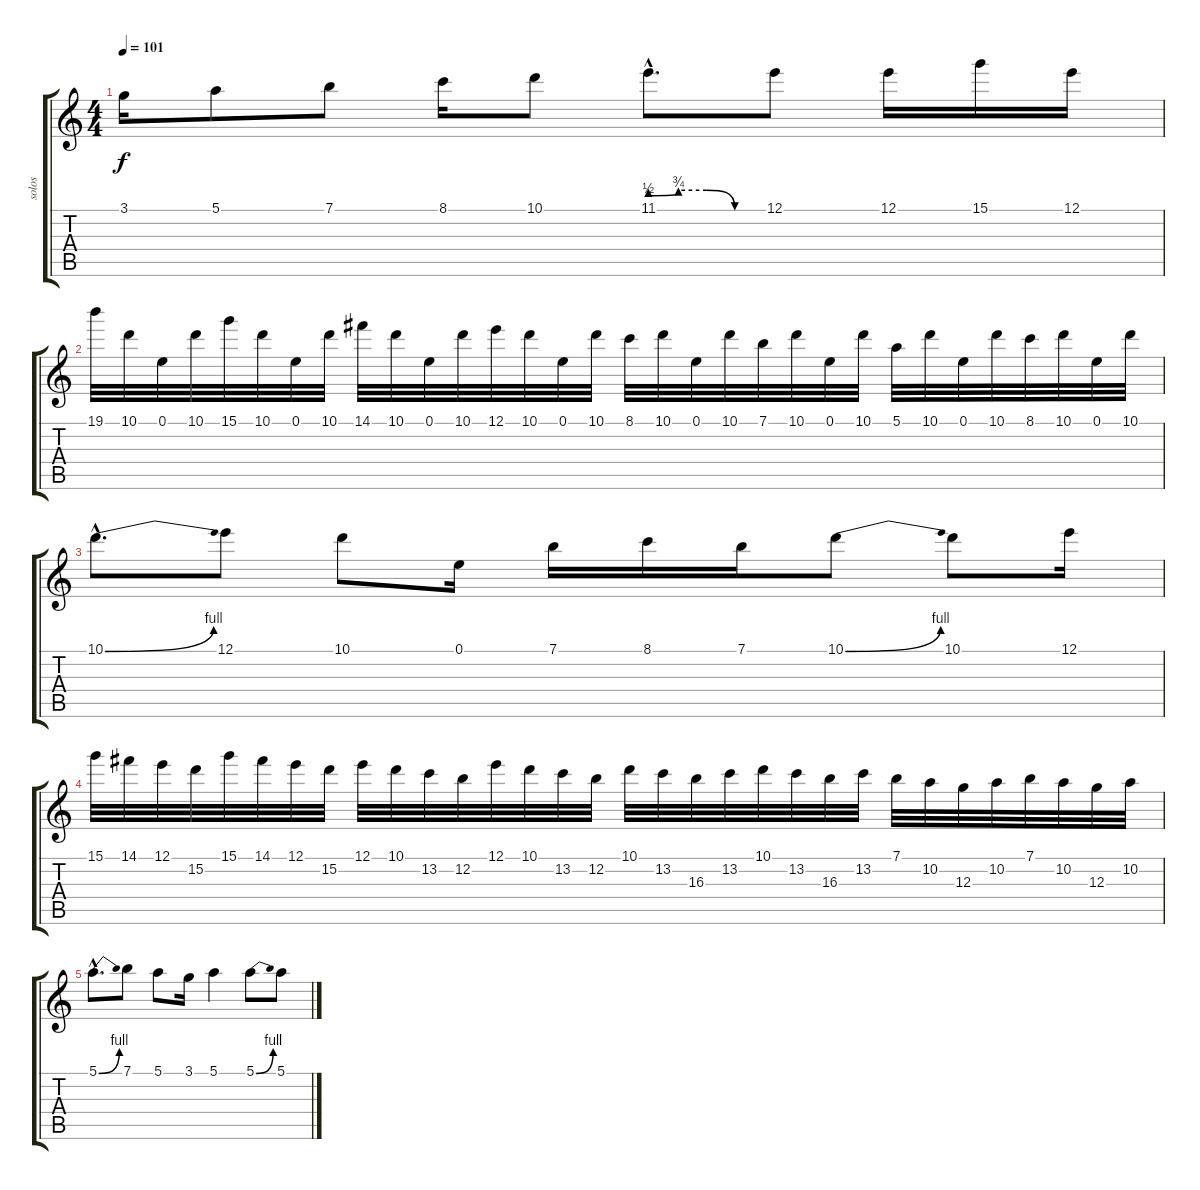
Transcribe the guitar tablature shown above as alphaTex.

\track ("solos" "solos") {instrument overdrivenguitar}
\staff {score tabs}
\tuning (E4 B3 G3 D3 A2 E2) {hide}
\ts (4 4)
\tempo 101
\clef g2
\ks c
3.1.16{dy f} 5.1.8 7.1.8 8.1.16 10.1.8 11.1{be (custom 0 2 15 3 30 3 45 0 60 0) hac}.8{d} 12.1.8 12.1.16 15.1.16 12.1.16 |
19.1.32 10.1.32 0.1.32 10.1.32 15.1.32 10.1.32 0.1.32 10.1.32 14.1.32 10.1.32 0.1.32 10.1.32 12.1.32 10.1.32 0.1.32 10.1.32 8.1.32 10.1.32 0.1.32 10.1.32 7.1.32 10.1.32 0.1.32 10.1.32 5.1.32 10.1.32 0.1.32 10.1.32 8.1.32 10.1.32 0.1.32 10.1.32 |
10.1{be (bend 0 0 60 4) hac}.8{d} 12.1.8 10.1.8 0.1.16 7.1.16 8.1.16 7.1.16 10.1{be (bend 0 0 60 4)}.8 10.1.8 12.1.16 |
15.1.32 14.1.32 12.1.32 15.2.32 15.1.32 14.1.32 12.1.32 15.2.32 12.1.32 10.1.32 13.2.32 12.2.32 12.1.32 10.1.32 13.2.32 12.2.32 10.1.32 13.2.32 16.3.32 13.2.32 10.1.32 13.2.32 16.3.32 13.2.32 7.1.32 10.2.32 12.3.32 10.2.32 7.1.32 10.2.32 12.3.32 10.2.32 |
5.1{be (bend 0 0 60 4) hac}.8{d} 7.1.8 5.1.8 3.1.16 5.1.4 5.1{be (bend 0 0 60 4)}.8 5.1.8
